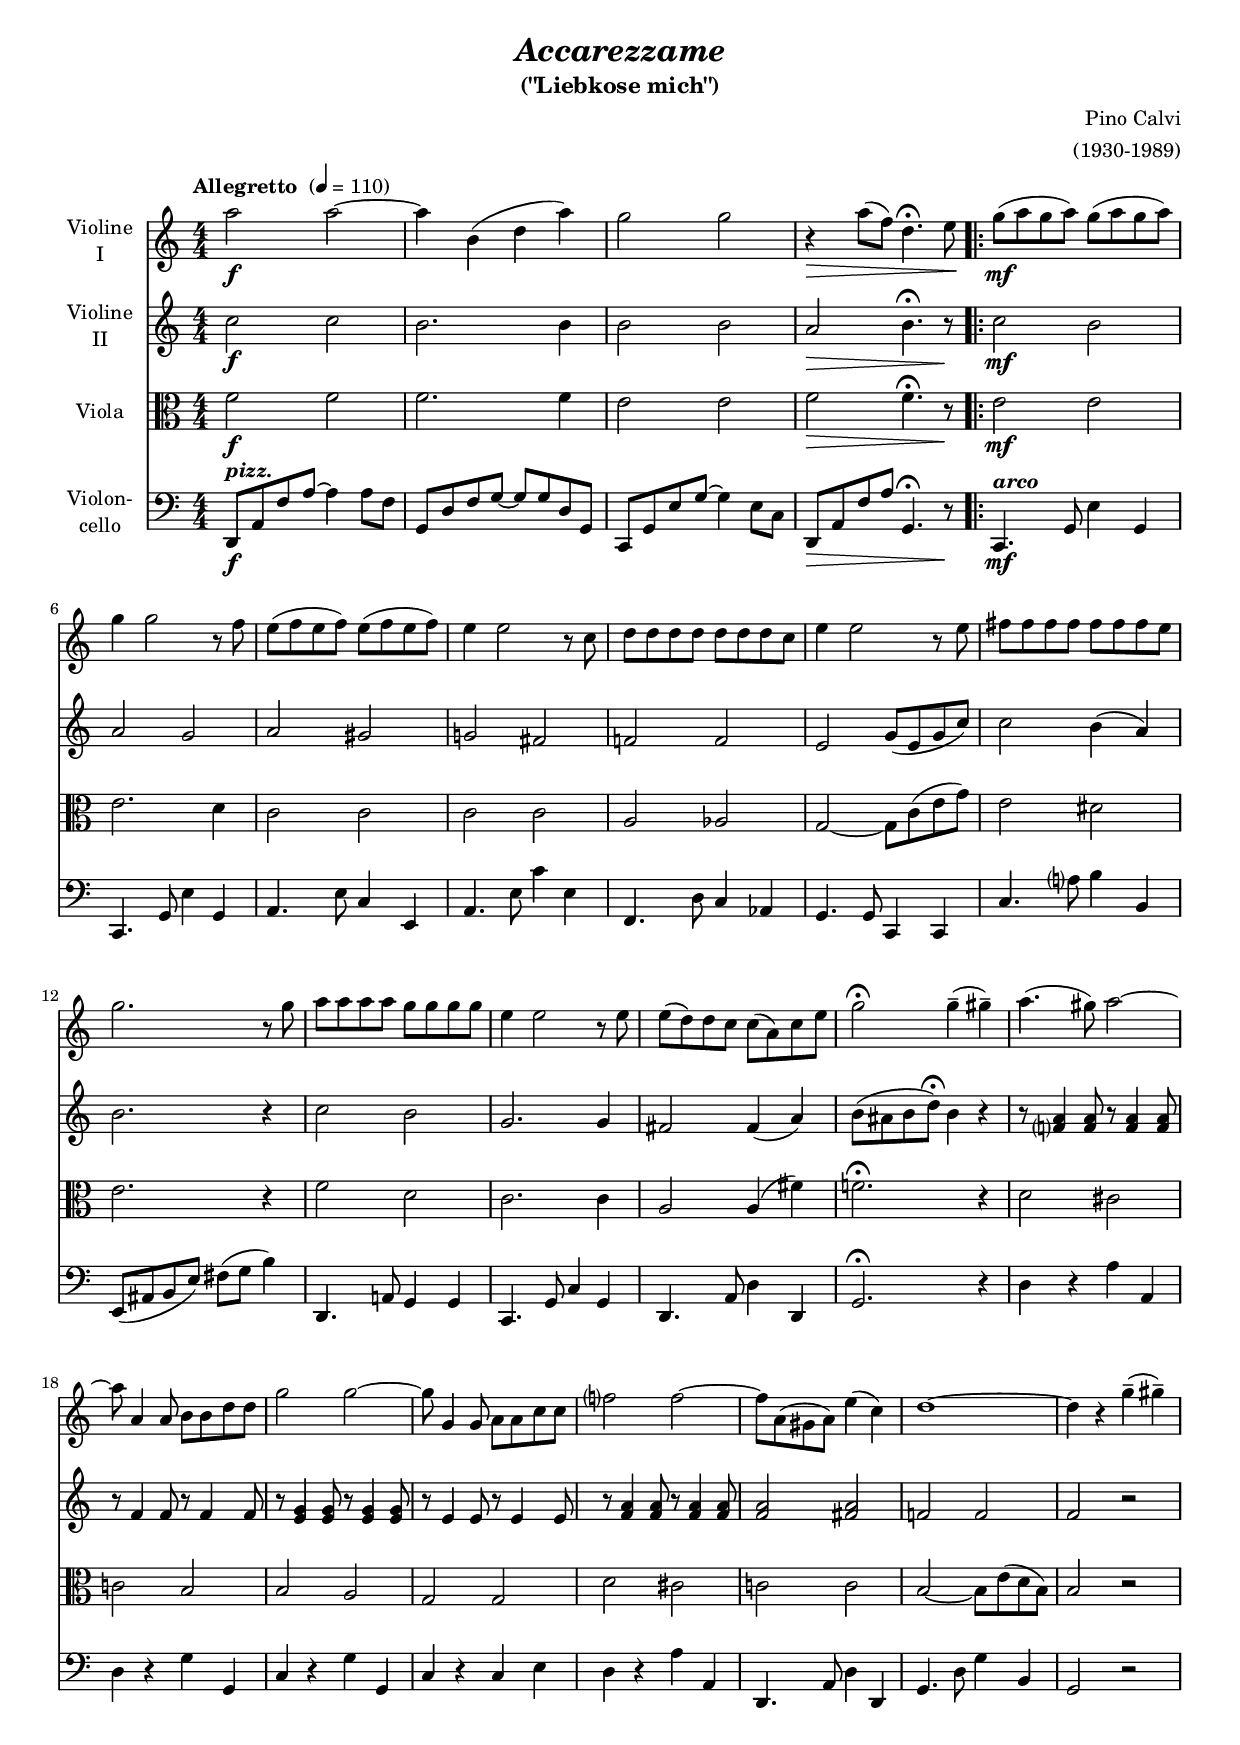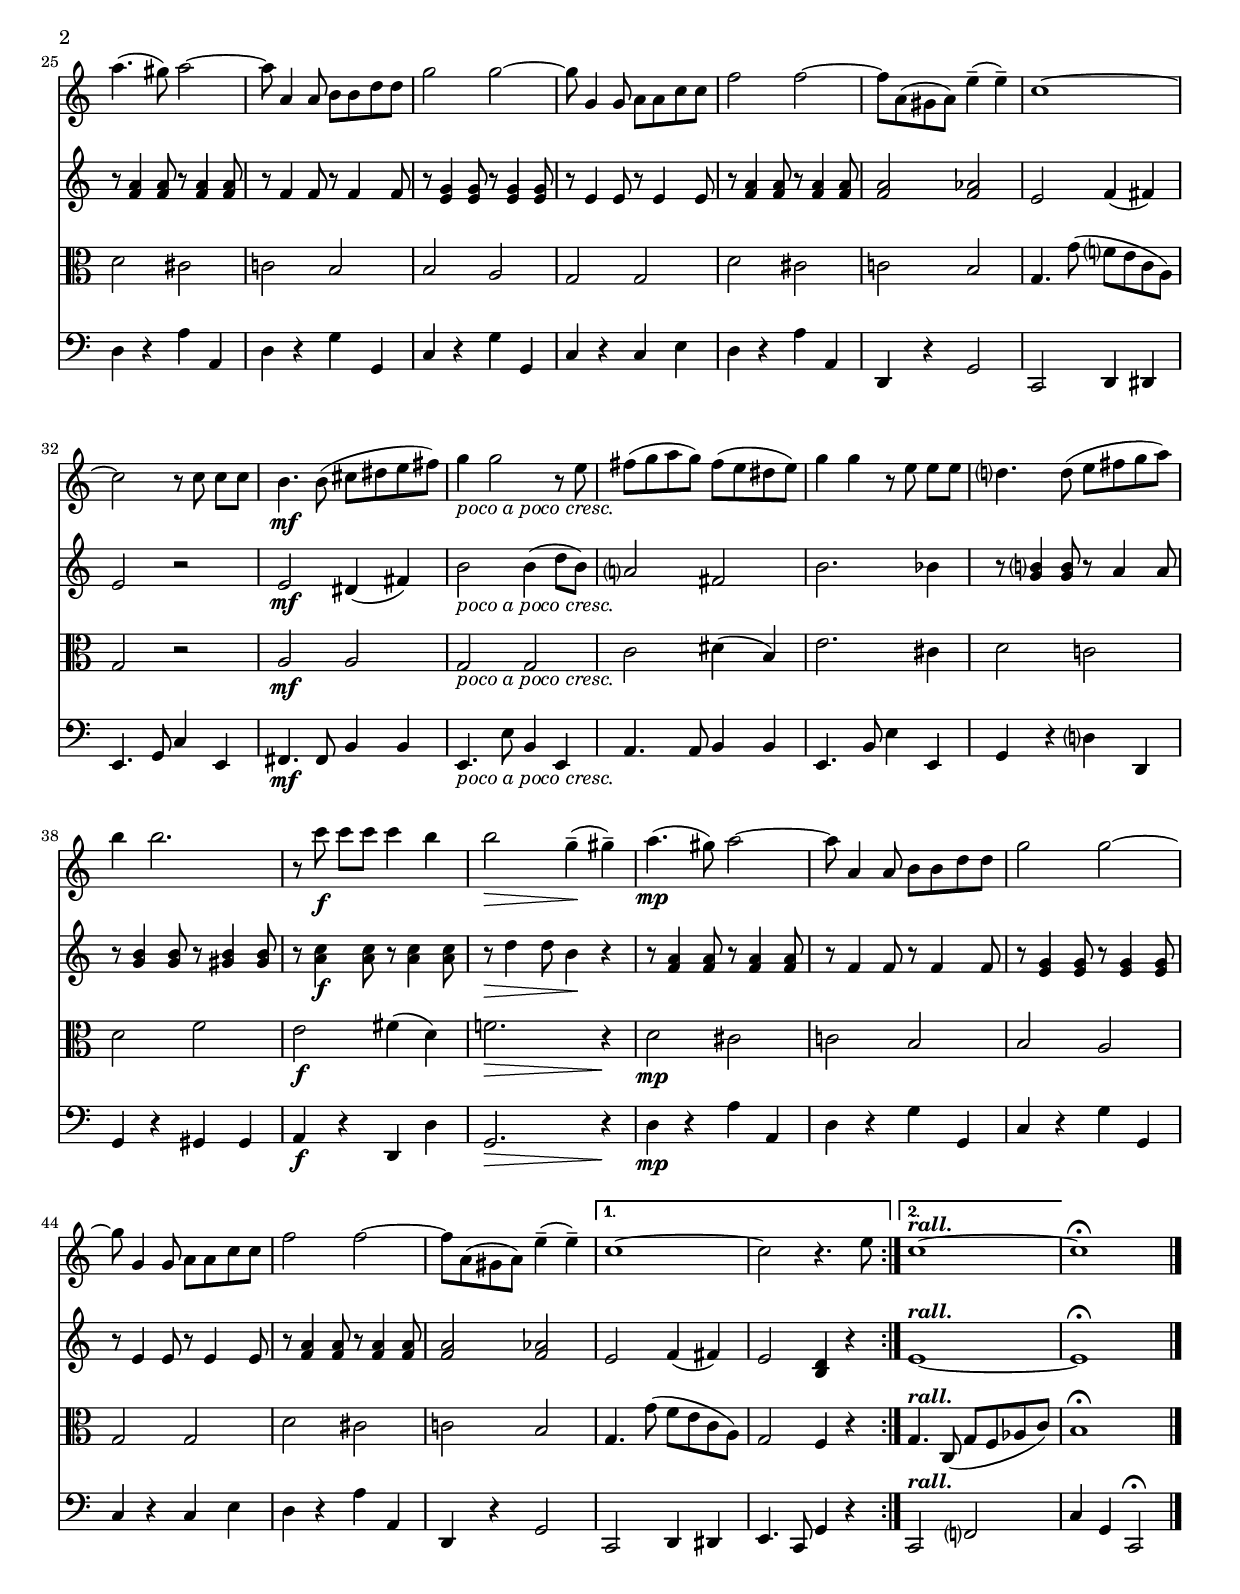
\version "2.14.2"
\include "deutsch.ly"

#(set-global-staff-size 17.55)

\header {
  title     = \markup \bold \italic "Accarezzame"
  subtitle  = "(\"Liebkose mich\")"
  composer  = "Pino Calvi"
  arranger  = "(1930-1989)"
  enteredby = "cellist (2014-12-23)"
}

voiceconsts = {
  \key c \major
  \time 4/4
  \tempo "Allegretto " 4=110
  \numericTimeSignature
  \compressFullBarRests
  \set tupletSpannerDuration = #(ly:make-moment 1 4)
}

mifl= "oboe"
mist = "string ensemble 1"
miva = "pizzicato strings"
%miba = "bassoon"
miba = "drawbar organ"

arco = \markup \bold \italic "arco"
papc = \markup \italic "poco a poco cresc."
pizz = \markup \bold \italic "pizz."
rall = \markup \bold \italic "rall."

va = \relative c''' {
  \voiceconsts

  a2\f a~
  a4 h,( d a')
  g2 g
  r4\> a8( f) d4.\fermata e8\!

  \repeat volta 2 {
    g(\mf a g a) g( a g a)
    g4 g2 r8 f
    e( f e f) e( f e f)
    e4 e2 r8 c

    d d d d d d d c
    e4 e2 r8 e
    fis fis fis fis fis fis fis e
    g2. r8 g
    a a a a g g g g

    e4 e2 r8 e
    e( d) d c c( a) c e
    g2\fermata g4(-- gis)--
    a4.( gis8) a2~
    a8 a,4 a8 h h d d

    g2 g~
    g8 g,4 g8 a a c c
    f?2 f~
    f8 a,( gis a) e'4( c)
    d1~
    d4 r g(-- gis)--

    a4.( gis8) a2~
    a8 a,4 a8 h h d d
    g2 g~
    g8 g,4 g8 a a c c
    f2 f~

    f8 a,( gis a) e'4(-- e)--
    c1~
    c2 r8 c c[ c]
    h4.\mf h8( cis dis e fis)
    g4_\papc g2 r8 e

    fis( g a g) fis( e dis e)
    g4 g r8 e e[ e]
    d?4. d8( e fis g a)
    h4 h2.
    r8 c\f c[ c] c4 h

    h2\> g4(--\! gis)--
    a4.(\mp gis8) a2~
    a8 a,4 a8 h h d d
    g2 g~
    g8 g,4 g8 a a c c

    f2 f~
    f8 a,( gis a) e'4(-- e)--
  }
  \alternative {
    { c1~ | c2 r4. e8 }
    { c1~^\rall }
  }
  c\fermata \bar "|."
}

vb = \relative c'' {
  \voiceconsts

  c2\f c
  h2. h4
  h2 h
  a\> h4.\fermata r8\!

  \repeat volta 2 {
    c2\mf h
    a g
    a gis
    g! fis
    f! f
    e g8( e g c)

    c2 h4( a)
    h2. r4
    c2 h
    g2. g4
    fis2 fis4( a)
    h8( ais h d)\fermata h4 r

    r8 <f? a>4 <f a>8 r <f a>4 <f a>8
    r f4 f8 r f4 f8
    r <e g>4 <e g>8 r <e g>4 <e g>8
    r e4 e8 r e4 e8
    r <f a>4 <f a>8 r <f a>4 <f a>8

    <f a>2 <fis a>
    f! f
    f r
    r8 <f a>4 <f a>8 r <f a>4 <f a>8
    r f4 f8 r f4 f8
    r <e g>4 <e g>8 r <e g>4 <e g>8

    r e4 e8 r e4 e8
    r <f a>4 <f a>8 r <f a>4 <f a>8
    <f a>2 <f as>
    e f4( fis)
    e2 r
    e\mf dis4( fis)

    h2_\papc h4( d8 h)
    a?2 fis
    h2. b4
    r8 <g h?>4 <g h>8 r a4 a8
    r <g h>4 <g h>8 r <gis h>4 <gis h>8

    r <a c>4\f <a c>8 r <a c>4 <a c>8
    r\> d4 d8 h4\! r
    r8 <f a>4 <f a>8 r <f a>4 <f a>8
    r f4 f8 r f4 f8
    r <e g>4 <e g>8 r <e g>4 <e g>8

    r e4 e8 r e4 e8
    r <f a>4 <f a>8 r <f a>4 <f a>8
    <f a>2 <f as>
  }
  \alternative {
    { e f4( fis) | e2 <h d>4 r }
    { e1~^\rall }
  }
  e\fermata \bar "|."
}

vc = \relative c' {
  \voiceconsts
  \clef "alto"

  f2\f f
  f2. f4
  e2 e
  f\> f4.\fermata r8\!
  \repeat volta 2 {
    e2\mf e
    e2. d4
    c2 c

    c c
    a as
    g~ g8 c( e g)
    e2 dis
    e2. r4
    f2 d
    c2. c4

    a2 a4( fis')
    f!2.\fermata r4
    d2 cis
    c! h
    h a
    g g
    d' cis

    c! c
    h~ h8 e( d h)
    h2 r
    d cis
    c! h
    h a
    g g

    d' cis
    c! h
    g4. g'8( f? e c a)
    g2 r
    a\mf a
    g_\papc g

    c dis4( h)
    e2. cis4
    d2 c!
    d f
    e\f fis4( d)
    f!2.\> r4\!
    d2\mp cis

    c! h
    h a
    g g
    d' cis
    c! h
  }
  \alternative {
    { g4. g'8( f e c a) | g2 f4 r }
    { g4.^\rall c,8( g' f as c) }
  }
  h1\fermata \bar "|."
}

vd = \relative c, {
  \voiceconsts
  \clef "bass"

  d8\f^\pizz a' f' a~ a4 a8 f
  g, d' f g~ g g d g,
  c, g' e' g~ g4 e8 c
  d,\> a' f' a g,4.\fermata r8\!

  \repeat volta 2 {
    c,4.\mf^\arco g'8 e'4 g,
    c,4. g'8 e'4 g,
    a4. e'8 c4 e,
    a4. e'8 c'4 e,
    f,4. d'8 c4 as
    g4. g8 c,4 c

    c'4. a'?8 h4 h,
    e,8( ais h e) fis( g h4)
    d,,4. a'!8 g4 g
    c,4. g'8 c4 g
    d4. a'8 d4d,
    g2.\fermata r4

    d' r a' a,
    d r g g,
    c r g' g,
    c r c e
    d r a' a,
    d,4. a'8 d4 d,

    g4. d'8 g4 h,
    g2 r
    d'4 r a' a,
    d r g g,
    c r g' g,
    c r c e

    d r a' a,
    d, r g2
    c, d4 dis
    e4. g8 c4 e,
    fis4.\mf fis8 h4 h
    e,4._\papc e'8 h4 e,

    a4. a8 h4 h
    e,4. h'8 e4 e,
    g r d'? d,
    g r gis gis
    a\f r d, d'
    g,2.\> r4\!

    d'\mp r a' a,
    d r g g,
    c r g' g,
    c r c e
    d r a' a,

    d, r g2
  }
  \alternative {
    { c, d4 dis | e4. c8 g'4 r }
    { c,2^\rall f? }
  }
  c'4 g c,2\fermata \bar "|."
}


music = <<
      \new Staff {
        \set Staff.midiInstrument = \mist
        \set Staff.instrumentName = \markup \center-column { "Violine" "I" }
        \transpose c c { \va }
      }

      \new Staff {
        \set Staff.midiInstrument = \mist
        \set Staff.instrumentName = \markup \center-column { "Violine" "II" }
        \transpose c c { \vb }
      }

      \new Staff {
        \set Staff.midiInstrument = \mist
        \set Staff.instrumentName = \markup \center-column { "Viola" }
        \transpose c c { \vc }
      }

      \new Staff {
        \set Staff.midiInstrument = \miba
        \set Staff.instrumentName = \markup \center-column { "Violon-" "cello" }
        \transpose c c { \vd }
      }
>>

\book {
  \score {
   \music
    \layout {}
  }

  \score {
    \unfoldRepeats \music

    \midi {
      \context {
        \Score
      }
    }
  }
}
